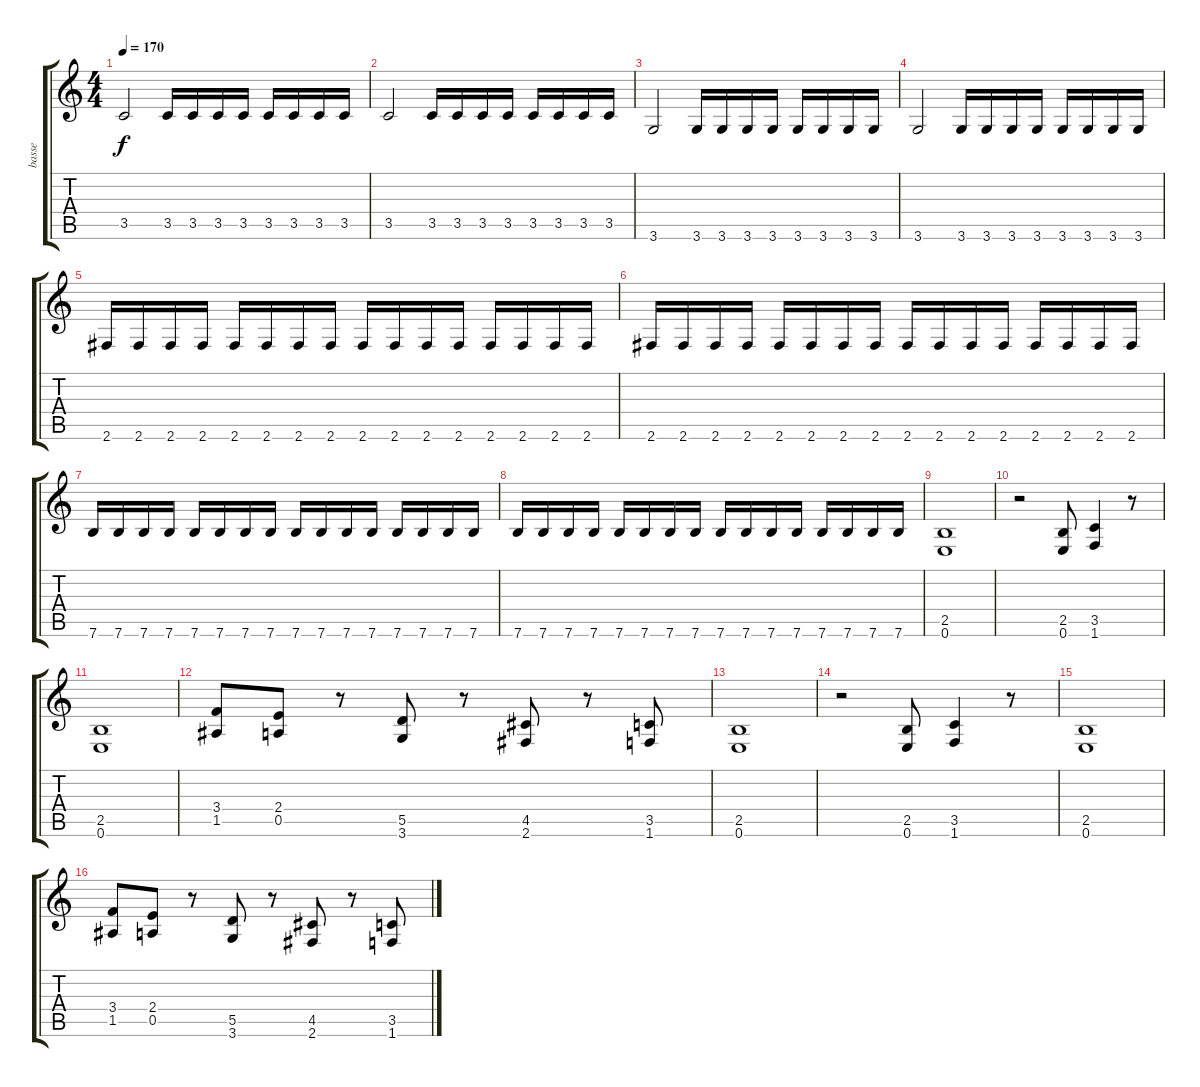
\track ("basse" "basse") {instrument electricbassfinger}
\staff {score tabs}
\tuning (E4 B3 G3 D3 A2 E2) {hide}
\ts (4 4)
\tempo 170
\clef g2
\ks c
3.5.2{dy f} 3.5.16 3.5.16 3.5.16 3.5.16 3.5.16 3.5.16 3.5.16 3.5.16 |
3.5.2 3.5.16 3.5.16 3.5.16 3.5.16 3.5.16 3.5.16 3.5.16 3.5.16 |
3.6.2 3.6.16 3.6.16 3.6.16 3.6.16 3.6.16 3.6.16 3.6.16 3.6.16 |
3.6.2 3.6.16 3.6.16 3.6.16 3.6.16 3.6.16 3.6.16 3.6.16 3.6.16 |
2.6.16 2.6.16 2.6.16 2.6.16 2.6.16 2.6.16 2.6.16 2.6.16 2.6.16 2.6.16 2.6.16 2.6.16 2.6.16 2.6.16 2.6.16 2.6.16 |
2.6.16 2.6.16 2.6.16 2.6.16 2.6.16 2.6.16 2.6.16 2.6.16 2.6.16 2.6.16 2.6.16 2.6.16 2.6.16 2.6.16 2.6.16 2.6.16 |
7.6.16 7.6.16 7.6.16 7.6.16 7.6.16 7.6.16 7.6.16 7.6.16 7.6.16 7.6.16 7.6.16 7.6.16 7.6.16 7.6.16 7.6.16 7.6.16 |
7.6.16 7.6.16 7.6.16 7.6.16 7.6.16 7.6.16 7.6.16 7.6.16 7.6.16 7.6.16 7.6.16 7.6.16 7.6.16 7.6.16 7.6.16 7.6.16 |
(2.5 0.6).1 |
r.2 (2.5 0.6).8 (3.5 1.6).4 r.8 |
(2.5 0.6).1 |
(3.4 1.5).8 (2.4 0.5).8 r.8 (5.5 3.6).8 r.8 (4.5 2.6).8 r.8 (3.5 1.6).8 |
(2.5 0.6).1 |
r.2 (2.5 0.6).8 (3.5 1.6).4 r.8 |
(2.5 0.6).1 |
(3.4 1.5).8 (2.4 0.5).8 r.8 (5.5 3.6).8 r.8 (4.5 2.6).8 r.8 (3.5 1.6).8
